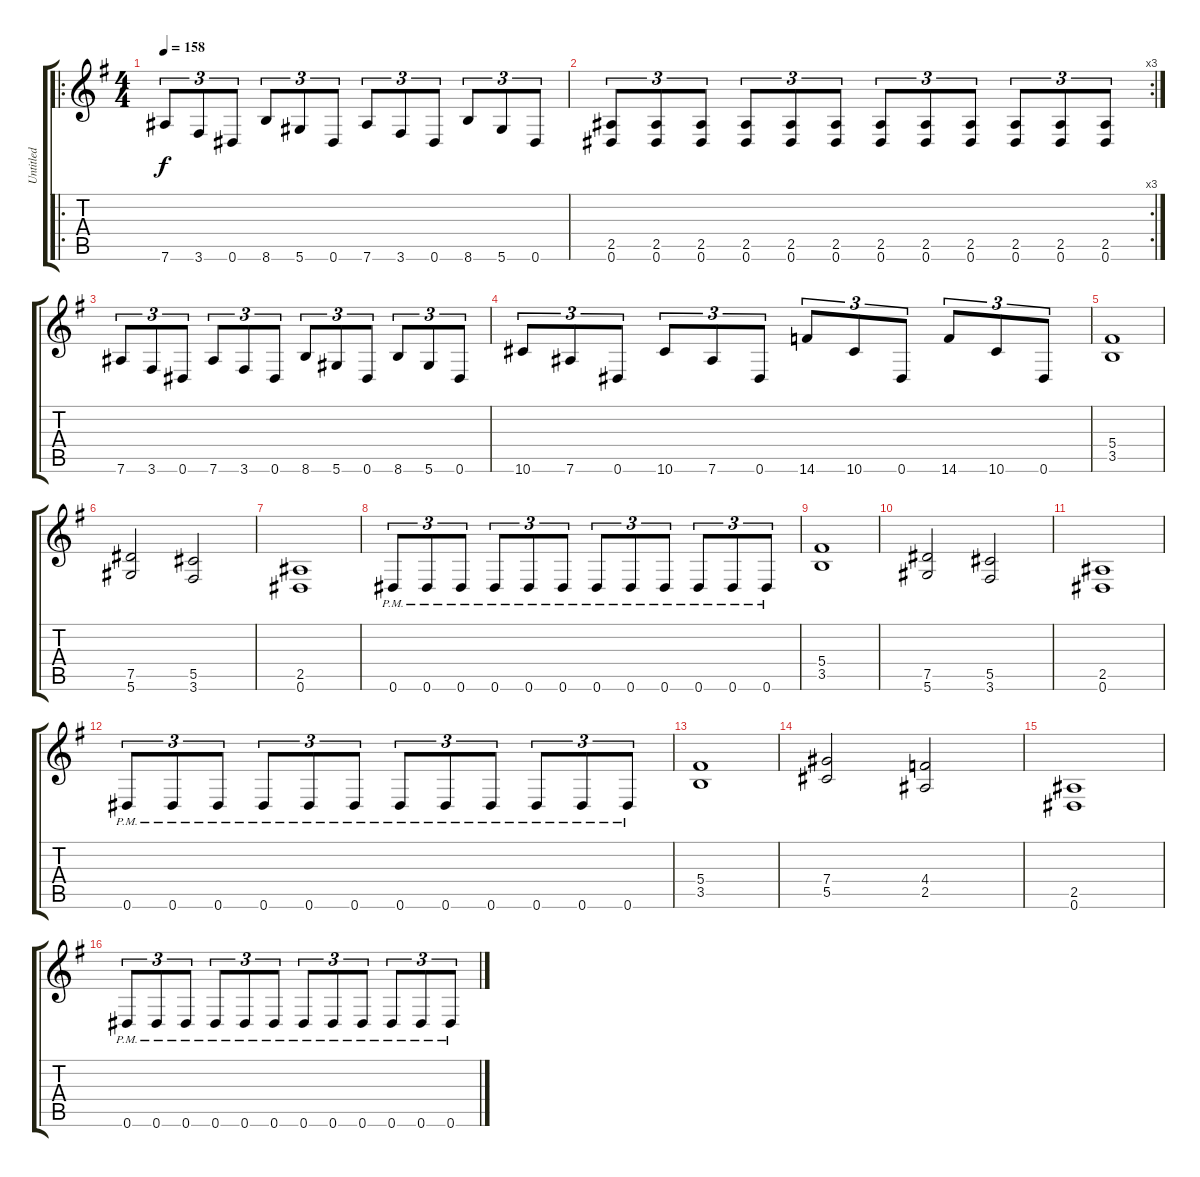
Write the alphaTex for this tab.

\track ("Untitled" "Untitled") {instrument distortionguitar}
\staff {score tabs}
\tuning (Eb4 Bb3 Gb3 Db3 Ab2 Eb2) {hide}
\ro
\ts (4 4)
\tempo 158
\clef g2
\ks g
7.6.8{tu (3 2) dy f} 3.6.8{tu (3 2)} 0.6.8{tu (3 2)} 8.6.8{tu (3 2)} 5.6.8{tu (3 2)} 0.6.8{tu (3 2)} 7.6.8{tu (3 2)} 3.6.8{tu (3 2)} 0.6.8{tu (3 2)} 8.6.8{tu (3 2)} 5.6.8{tu (3 2)} 0.6.8{tu (3 2)} |
\rc 3
(2.5 0.6).8{tu (3 2)} (2.5 0.6).8{tu (3 2)} (2.5 0.6).8{tu (3 2)} (2.5 0.6).8{tu (3 2)} (2.5 0.6).8{tu (3 2)} (2.5 0.6).8{tu (3 2)} (2.5 0.6).8{tu (3 2)} (2.5 0.6).8{tu (3 2)} (2.5 0.6).8{tu (3 2)} (2.5 0.6).8{tu (3 2)} (2.5 0.6).8{tu (3 2)} (2.5 0.6).8{tu (3 2)} |
7.6.8{tu (3 2)} 3.6.8{tu (3 2)} 0.6.8{tu (3 2)} 7.6.8{tu (3 2)} 3.6.8{tu (3 2)} 0.6.8{tu (3 2)} 8.6.8{tu (3 2)} 5.6.8{tu (3 2)} 0.6.8{tu (3 2)} 8.6.8{tu (3 2)} 5.6.8{tu (3 2)} 0.6.8{tu (3 2)} |
10.6.8{tu (3 2)} 7.6.8{tu (3 2)} 0.6.8{tu (3 2)} 10.6.8{tu (3 2)} 7.6.8{tu (3 2)} 0.6.8{tu (3 2)} 14.6.8{tu (3 2)} 10.6.8{tu (3 2)} 0.6.8{tu (3 2)} 14.6.8{tu (3 2)} 10.6.8{tu (3 2)} 0.6.8{tu (3 2)} |
(5.4 3.5).1 |
(7.5 5.6).2 (5.5 3.6).2 |
(2.5 0.6).1 |
0.6{pm}.8{tu (3 2)} 0.6{pm}.8{tu (3 2)} 0.6{pm}.8{tu (3 2)} 0.6{pm}.8{tu (3 2)} 0.6{pm}.8{tu (3 2)} 0.6{pm}.8{tu (3 2)} 0.6{pm}.8{tu (3 2)} 0.6{pm}.8{tu (3 2)} 0.6{pm}.8{tu (3 2)} 0.6{pm}.8{tu (3 2)} 0.6{pm}.8{tu (3 2)} 0.6{pm}.8{tu (3 2)} |
(5.4 3.5).1 |
(7.5 5.6).2 (5.5 3.6).2 |
(2.5 0.6).1 |
0.6{pm}.8{tu (3 2)} 0.6{pm}.8{tu (3 2)} 0.6{pm}.8{tu (3 2)} 0.6{pm}.8{tu (3 2)} 0.6{pm}.8{tu (3 2)} 0.6{pm}.8{tu (3 2)} 0.6{pm}.8{tu (3 2)} 0.6{pm}.8{tu (3 2)} 0.6{pm}.8{tu (3 2)} 0.6{pm}.8{tu (3 2)} 0.6{pm}.8{tu (3 2)} 0.6{pm}.8{tu (3 2)} |
(5.4 3.5).1 |
(7.4 5.5).2 (4.4 2.5).2 |
(2.5 0.6).1 |
0.6{pm}.8{tu (3 2)} 0.6{pm}.8{tu (3 2)} 0.6{pm}.8{tu (3 2)} 0.6{pm}.8{tu (3 2)} 0.6{pm}.8{tu (3 2)} 0.6{pm}.8{tu (3 2)} 0.6{pm}.8{tu (3 2)} 0.6{pm}.8{tu (3 2)} 0.6{pm}.8{tu (3 2)} 0.6{pm}.8{tu (3 2)} 0.6{pm}.8{tu (3 2)} 0.6{pm}.8{tu (3 2)}
